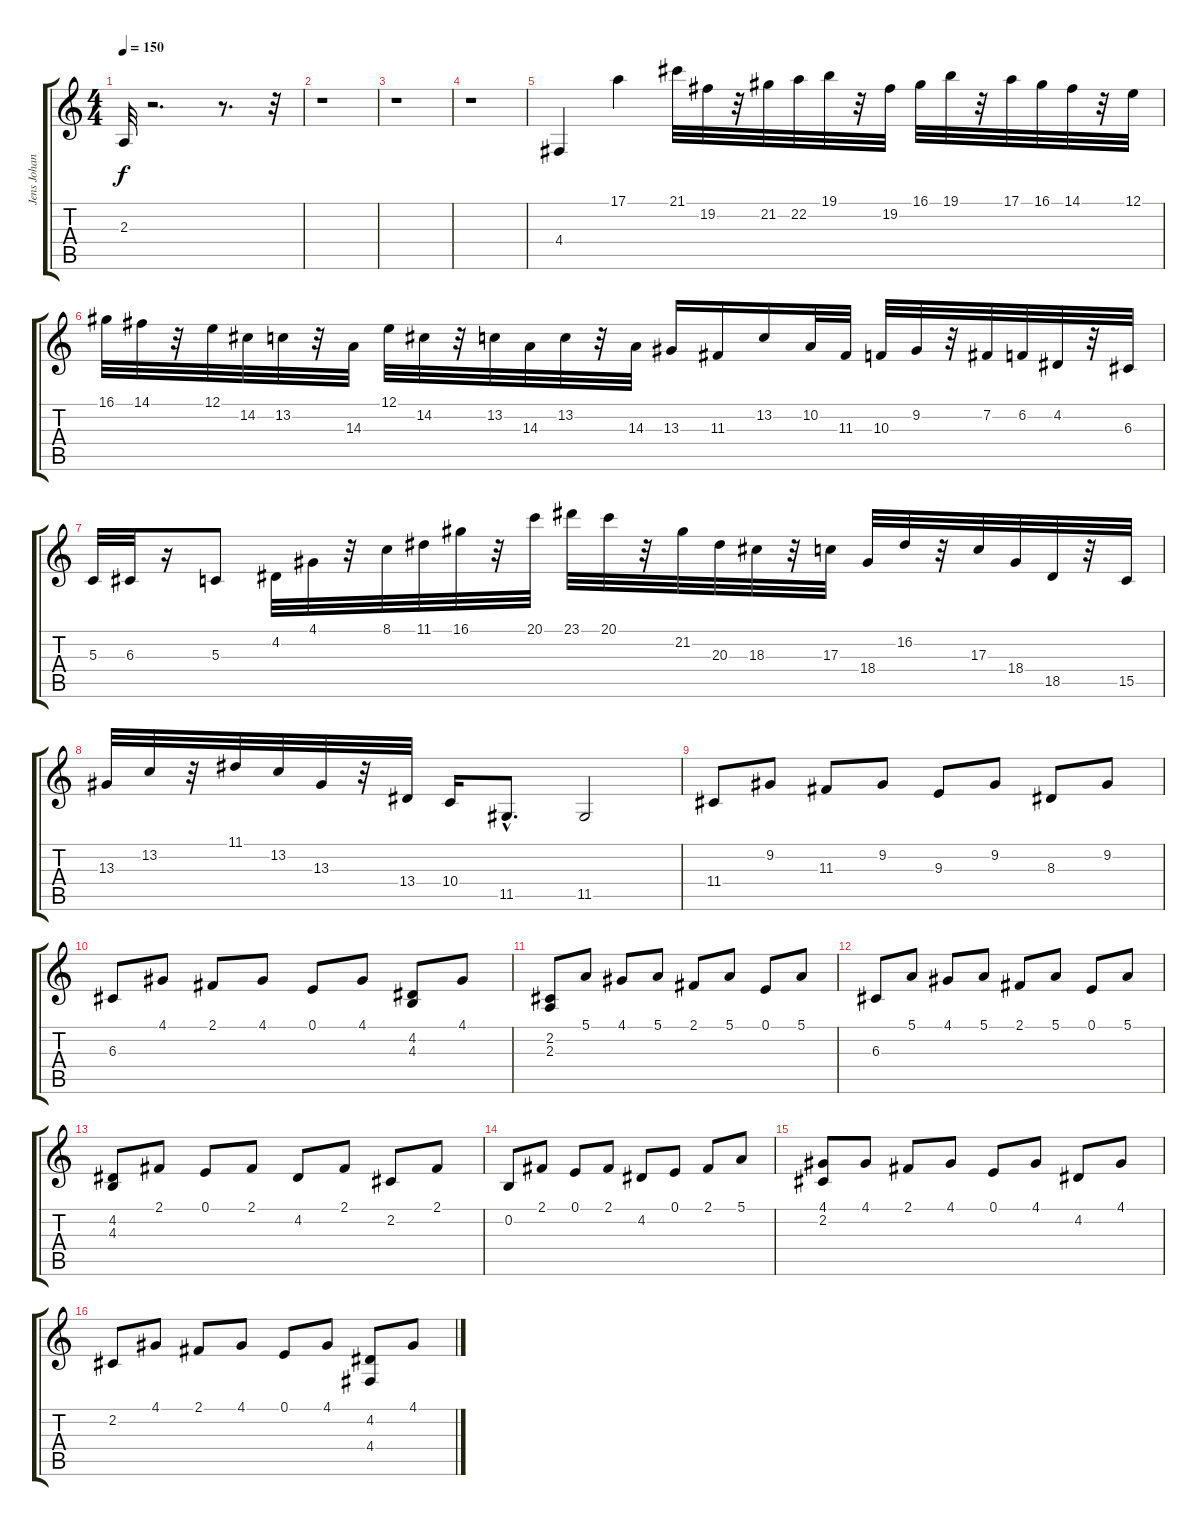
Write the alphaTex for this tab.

\track ("Jens Johansson" "Jens Johan") {instrument drawbarorgan}
\staff {score tabs}
\tuning (E4 B3 G3 D3 A2 E2) {hide}
\ts (4 4)
\tempo 150
\clef g2
\ks c
2.3{t}.32{dy f} r.2{d} r.8{d} r.32 |
r.1 |
r.1 |
r.1 |
4.4.4 17.1.4 21.1.32 19.2.32 r.32 21.2.32 22.2.32 19.1.32 r.32 19.2.32 16.1.32 19.1.32 r.32 17.1.32 16.1.32 14.1.32 r.32 12.1.32 |
16.1.32 14.1.32 r.32 12.1.32 14.2.32 13.2.32 r.32 14.3.32 12.1.32 14.2.32 r.32 13.2.32 14.3.32 13.2.32 r.32 14.3.32 13.3.16 11.3.16 13.2.16 10.2.32 11.3.32 10.3.32 9.2.32 r.32 7.2.32 6.2.32 4.2.32 r.32 6.3.32 |
5.3.32 6.3.32 r.16 5.3.8 4.2.32 4.1.32 r.32 8.1.32 11.1.32 16.1.32 r.32 20.1.32 23.1.32 20.1.32 r.32 21.2.32 20.3.32 18.3.32 r.32 17.3.32 18.4.32 16.2.32 r.32 17.3.32 18.4.32 18.5.32 r.32 15.5.32 |
13.3.32 13.2.32 r.32 11.1.32 13.2.32 13.3.32 r.32 13.4.32 10.4.16 11.5{hac}.8{d} 11.5.2 |
11.4.8 9.2.8 11.3.8 9.2.8 9.3.8 9.2.8 8.3.8 9.2.8 |
6.3.8 4.1.8 2.1.8 4.1.8 0.1.8 4.1.8 (4.2 4.3).8 4.1.8 |
(2.2 2.3).8 5.1.8 4.1.8 5.1.8 2.1.8 5.1.8 0.1.8 5.1.8 |
6.3.8 5.1.8 4.1.8 5.1.8 2.1.8 5.1.8 0.1.8 5.1.8 |
(4.2 4.3).8 2.1.8 0.1.8 2.1.8 4.2.8 2.1.8 2.2.8 2.1.8 |
0.2.8 2.1.8 0.1.8 2.1.8 4.2.8 0.1.8 2.1.8 5.1.8 |
(4.1 2.2).8 4.1.8 2.1.8 4.1.8 0.1.8 4.1.8 4.2.8 4.1.8 |
2.2.8 4.1.8 2.1.8 4.1.8 0.1.8 4.1.8 (4.2 4.4).8 4.1.8
